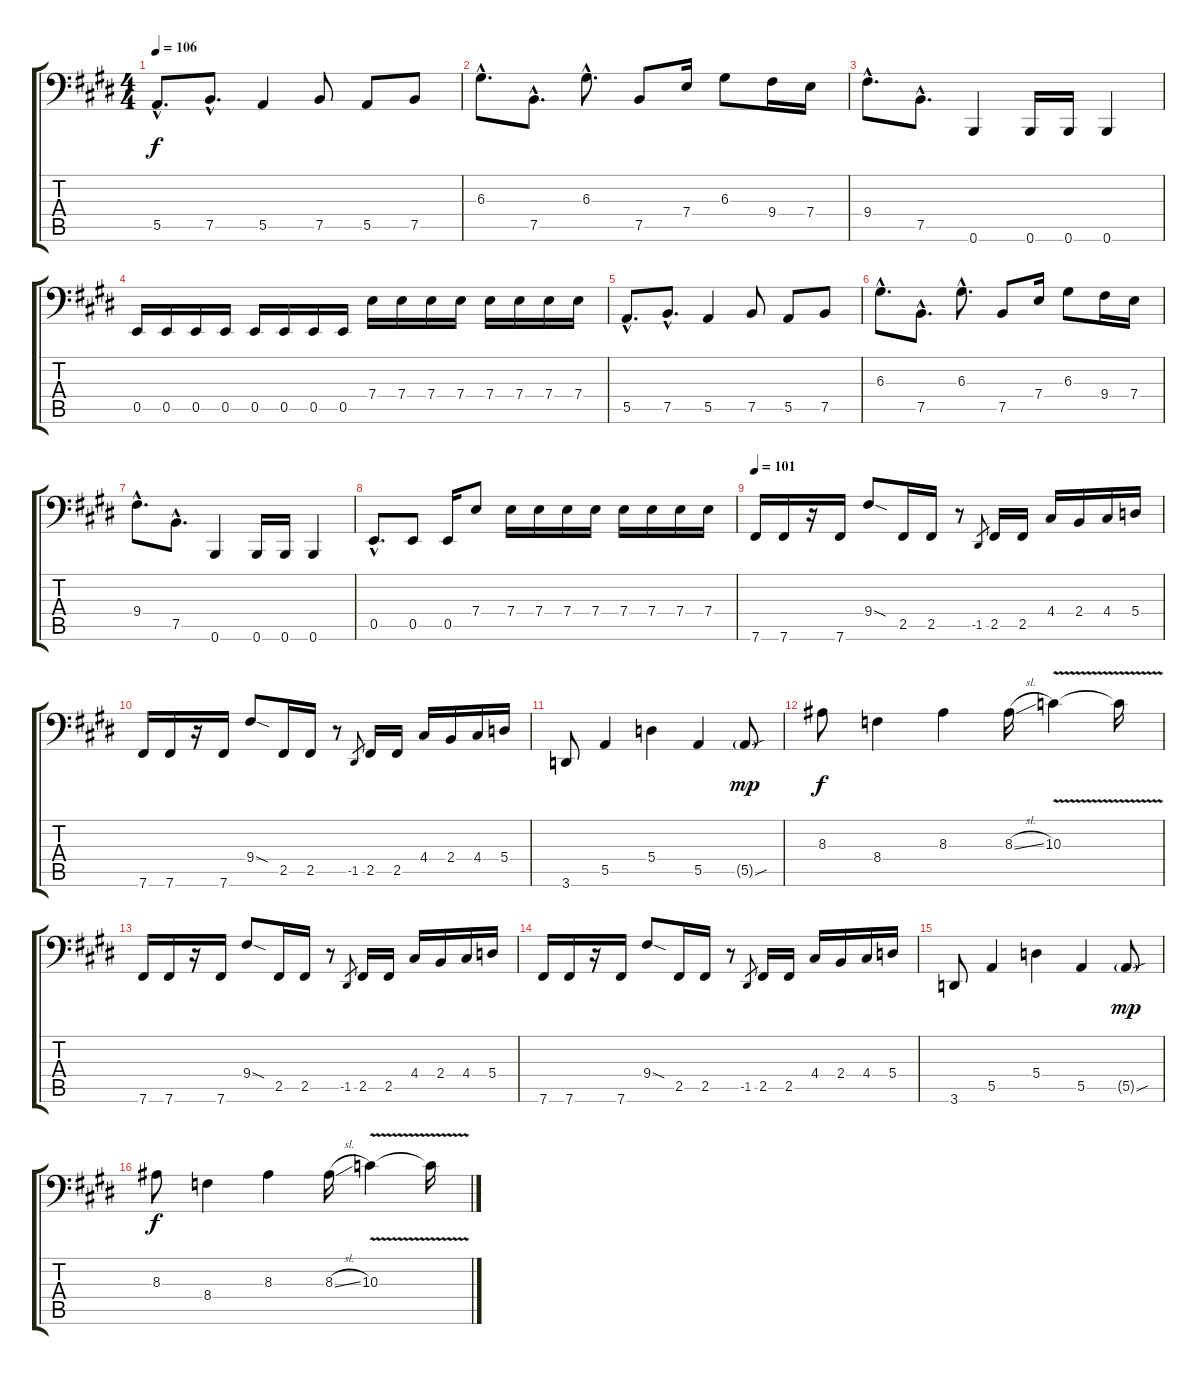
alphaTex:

\track "" {instrument electricbassfinger}
\staff {score tabs}
\tuning (C3 G2 D2 A1 E1 B0) {hide}
\ts (4 4)
\tempo 106
\clef f4
\ks e
5.5{hac}.8{d dy f} 7.5{hac}.8{d} 5.5.4 7.5.8 5.5.8 7.5.8 |
6.3{hac}.8{d} 7.5{hac}.8{d} 6.3{hac}.8{d} 7.5.8 7.4.16 6.3.8 9.4.16 7.4.16 |
9.4{hac}.8{d} 7.5{hac}.8{d} 0.6.4 0.6.16 0.6.16 0.6.4 |
0.5.16 0.5.16 0.5.16 0.5.16 0.5.16 0.5.16 0.5.16 0.5.16 7.4.16 7.4.16 7.4.16 7.4.16 7.4.16 7.4.16 7.4.16 7.4.16 |
5.5{hac}.8{d} 7.5{hac}.8{d} 5.5.4 7.5.8 5.5.8 7.5.8 |
6.3{hac}.8{d} 7.5{hac}.8{d} 6.3{hac}.8{d} 7.5.8 7.4.16 6.3.8 9.4.16 7.4.16 |
9.4{hac}.8{d} 7.5{hac}.8{d} 0.6.4 0.6.16 0.6.16 0.6.4 |
0.5{hac}.8{d} 0.5.8 0.5.16 7.4.8 7.4.16 7.4.16 7.4.16 7.4.16 7.4.16 7.4.16 7.4.16 7.4.16 |
\tempo 101
7.6.16 7.6.16 r.16 7.6.16 9.4{sod}.8 2.5.16 2.5.16 r.8 -1.5.8{gr} 2.5.16 2.5.16 4.4.16 2.4.16 4.4.16 5.4.16 |
7.6.16 7.6.16 r.16 7.6.16 9.4{sod}.8 2.5.16 2.5.16 r.8 -1.5.8{gr} 2.5.16 2.5.16 4.4.16 2.4.16 4.4.16 5.4.16 |
3.6.8 5.5.4 5.4.4 5.5.4 5.5{sou g}.8{dy mp} |
8.3.8{dy f} 8.4.4 8.3.4 8.3{sl}.16 10.3{v}.4 10.3{t}.16 |
7.6.16 7.6.16 r.16 7.6.16 9.4{sod}.8 2.5.16 2.5.16 r.8 -1.5.8{gr} 2.5.16 2.5.16 4.4.16 2.4.16 4.4.16 5.4.16 |
7.6.16 7.6.16 r.16 7.6.16 9.4{sod}.8 2.5.16 2.5.16 r.8 -1.5.8{gr} 2.5.16 2.5.16 4.4.16 2.4.16 4.4.16 5.4.16 |
3.6.8 5.5.4 5.4.4 5.5.4 5.5{sou g}.8{dy mp} |
8.3.8{dy f} 8.4.4 8.3.4 8.3{sl}.16 10.3{v}.4 10.3{t}.16
